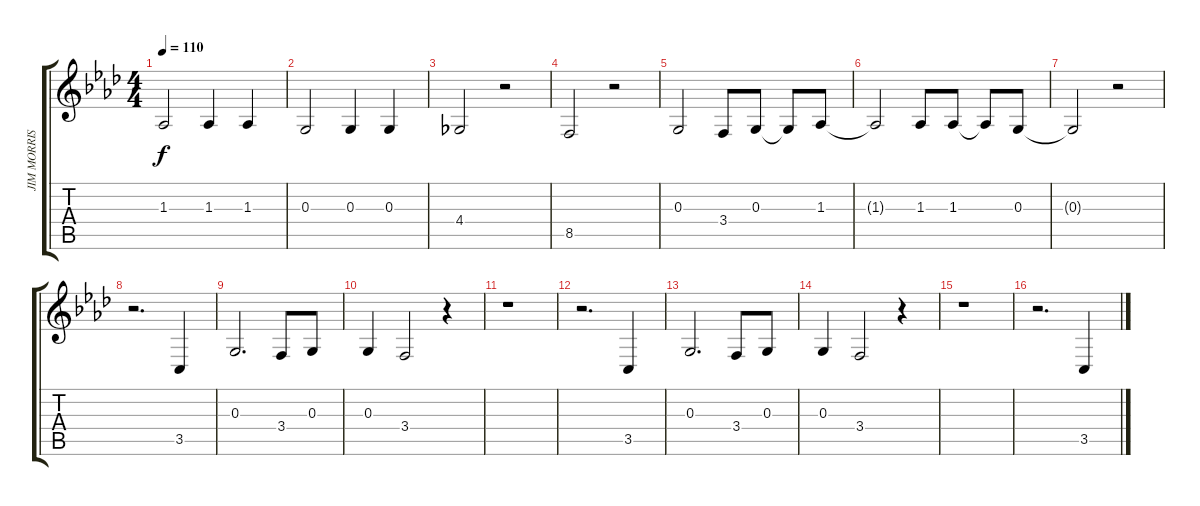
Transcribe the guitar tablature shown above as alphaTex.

\track ("JIM MORRISON" "JIM MORRIS") {instrument clarinet}
\staff {score tabs}
\tuning (E4 B3 G3 D3 A2 E2) {hide}
\ts (4 4)
\tempo 110
\clef g2
\ks ab
1.3.2{dy f} 1.3.4 1.3.4 |
0.3.2 0.3.4 0.3.4 |
4.4.2 r.2 |
8.5.2 r.2 |
0.3.2 3.4.8 0.3.8 0.3{t}.8 1.3.8 |
1.3{t}.2 1.3.8 1.3.8 1.3{t}.8 0.3.8 |
0.3{t}.2 r.2 |
r.2{d} 3.5.4 |
0.3.2{d} 3.4.8 0.3.8 |
0.3.4 3.4.2 r.4 |
r.1 |
r.2{d} 3.5.4 |
0.3.2{d} 3.4.8 0.3.8 |
0.3.4 3.4.2 r.4 |
r.1 |
r.2{d} 3.5.4
